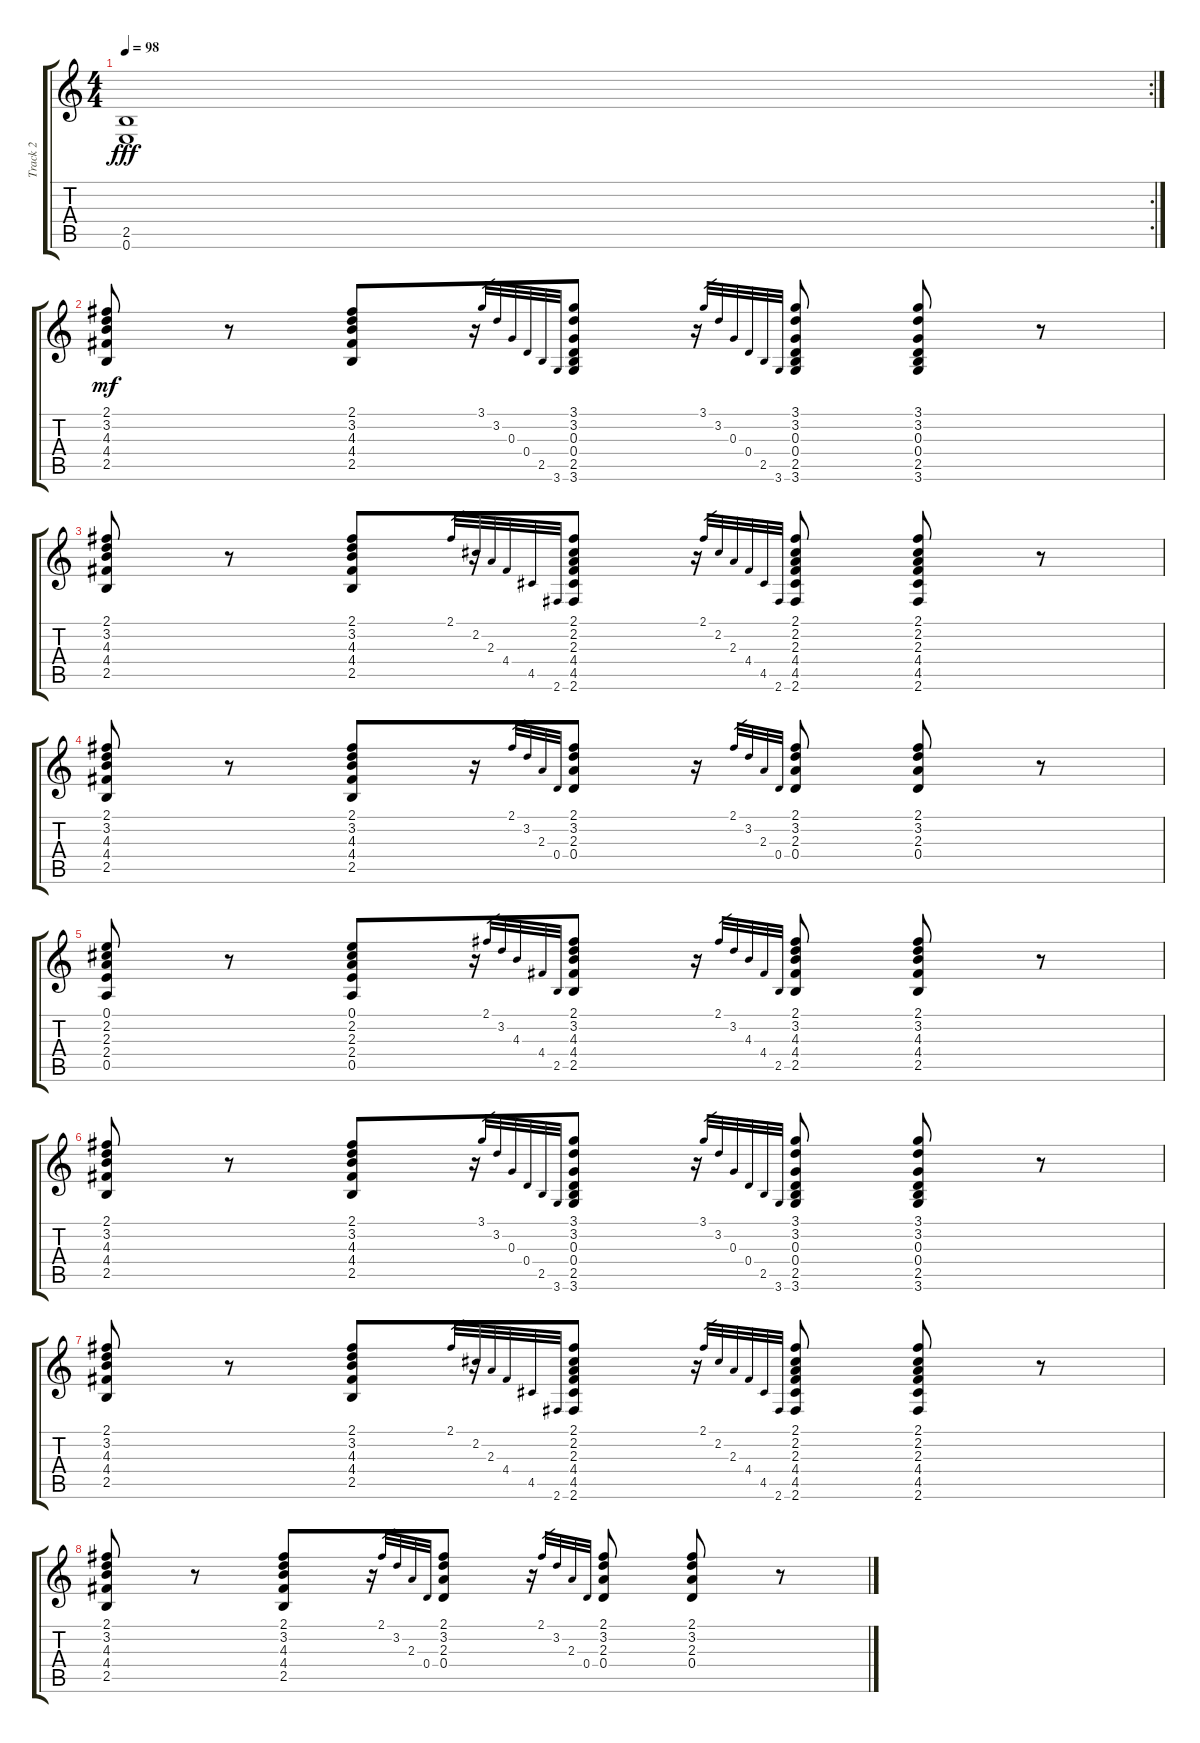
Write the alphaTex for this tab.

\track ("Track 2" "Track 2") {instrument acousticguitarsteel}
\staff {score tabs}
\tuning (E4 B3 G3 D3 A2 E2) {hide}
\rc 2
\ts (4 4)
\tempo 98
\clef g2
\ks c
(2.5 0.6).1{dy fff} |
(2.1 3.2 4.3 4.4 2.5).8{dy mf instrument acousticguitarsteel} r.8 (2.1 3.2 4.3 4.4 2.5).8 r.16 3.1.32{gr} 3.2.32{gr} 0.3.32{gr} 0.4.32{gr} 2.5.32{gr} 3.6.32{gr} (3.1 3.2 0.3 0.4 2.5 3.6).8 r.16 3.1.32{gr} 3.2.32{gr} 0.3.32{gr} 0.4.32{gr} 2.5.32{gr} 3.6.32{gr} (3.1 3.2 0.3 0.4 2.5 3.6).8 (3.1 3.2 0.3 0.4 2.5 3.6).8 r.8 |
(2.1 3.2 4.3 4.4 2.5).8 r.8 (2.1 3.2 4.3 4.4 2.5).8 r.16 2.1.32{gr} 2.2.32{gr} 2.3.32{gr} 4.4.32{gr} 4.5.32{gr} 2.6.32{gr} (2.1 2.2 2.3 4.4 4.5 2.6).8 r.16 2.1.32{gr} 2.2.32{gr} 2.3.32{gr} 4.4.32{gr} 4.5.32{gr} 2.6.32{gr} (2.1 2.2 2.3 4.4 4.5 2.6).8 (2.1 2.2 2.3 4.4 4.5 2.6).8 r.8 |
(2.1 3.2 4.3 4.4 2.5).8 r.8 (2.1 3.2 4.3 4.4 2.5).8 r.16 2.1.32{gr} 3.2.32{gr} 2.3.32{gr} 0.4.32{gr} (2.1 3.2 2.3 0.4).8 r.16 2.1.32{gr} 3.2.32{gr} 2.3.32{gr} 0.4.32{gr} (2.1 3.2 2.3 0.4).8 (2.1 3.2 2.3 0.4).8 r.8 |
(0.1 2.2 2.3 2.4 0.5).8 r.8 (0.1 2.2 2.3 2.4 0.5).8 r.16 2.1.32{gr} 3.2.32{gr} 4.3.32{gr} 4.4.32{gr} 2.5.32{gr} (2.1 3.2 4.3 4.4 2.5).8 r.16 2.1.32{gr} 3.2.32{gr} 4.3.32{gr} 4.4.32{gr} 2.5.32{gr} (2.1 3.2 4.3 4.4 2.5).8 (2.1 3.2 4.3 4.4 2.5).8 r.8 |
(2.1 3.2 4.3 4.4 2.5).8 r.8 (2.1 3.2 4.3 4.4 2.5).8 r.16 3.1.32{gr} 3.2.32{gr} 0.3.32{gr} 0.4.32{gr} 2.5.32{gr} 3.6.32{gr} (3.1 3.2 0.3 0.4 2.5 3.6).8 r.16 3.1.32{gr} 3.2.32{gr} 0.3.32{gr} 0.4.32{gr} 2.5.32{gr} 3.6.32{gr} (3.1 3.2 0.3 0.4 2.5 3.6).8 (3.1 3.2 0.3 0.4 2.5 3.6).8 r.8 |
(2.1 3.2 4.3 4.4 2.5).8 r.8 (2.1 3.2 4.3 4.4 2.5).8 r.16 2.1.32{gr} 2.2.32{gr} 2.3.32{gr} 4.4.32{gr} 4.5.32{gr} 2.6.32{gr} (2.1 2.2 2.3 4.4 4.5 2.6).8 r.16 2.1.32{gr} 2.2.32{gr} 2.3.32{gr} 4.4.32{gr} 4.5.32{gr} 2.6.32{gr} (2.1 2.2 2.3 4.4 4.5 2.6).8 (2.1 2.2 2.3 4.4 4.5 2.6).8 r.8 |
(2.1 3.2 4.3 4.4 2.5).8 r.8 (2.1 3.2 4.3 4.4 2.5).8 r.16 2.1.32{gr} 3.2.32{gr} 2.3.32{gr} 0.4.32{gr} (2.1 3.2 2.3 0.4).8 r.16 2.1.32{gr} 3.2.32{gr} 2.3.32{gr} 0.4.32{gr} (2.1 3.2 2.3 0.4).8 (2.1 3.2 2.3 0.4).8 r.8
